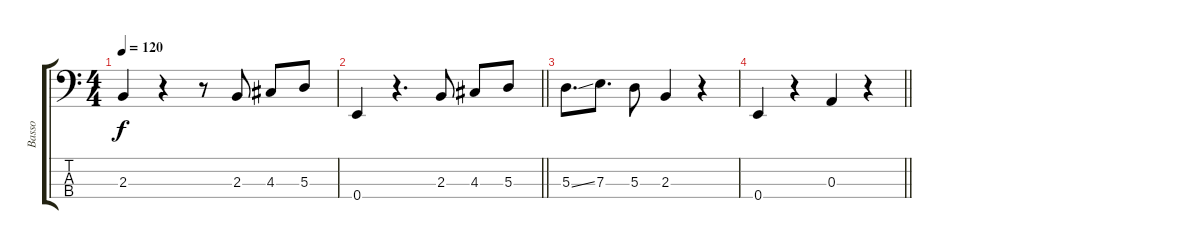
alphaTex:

\track ("Basso" "Basso") {instrument electricbassfinger}
\staff {score tabs}
\tuning (G2 D2 A1 E1) {hide}
\ts (4 4)
\tempo 120
\clef f4
\ks c
2.3.4{dy f volume 12} r.4 r.8 2.3.8 4.3.8 5.3.8 |
\barLineRight lightlight
0.4.4 r.4{d} 2.3.8 4.3.8 5.3.8 |
5.3{ss}.8{d volume 11} 7.3.8{d} 5.3.8 2.3.4 r.4 |
\barLineRight lightlight
0.4.4 r.4 0.3.4 r.4
